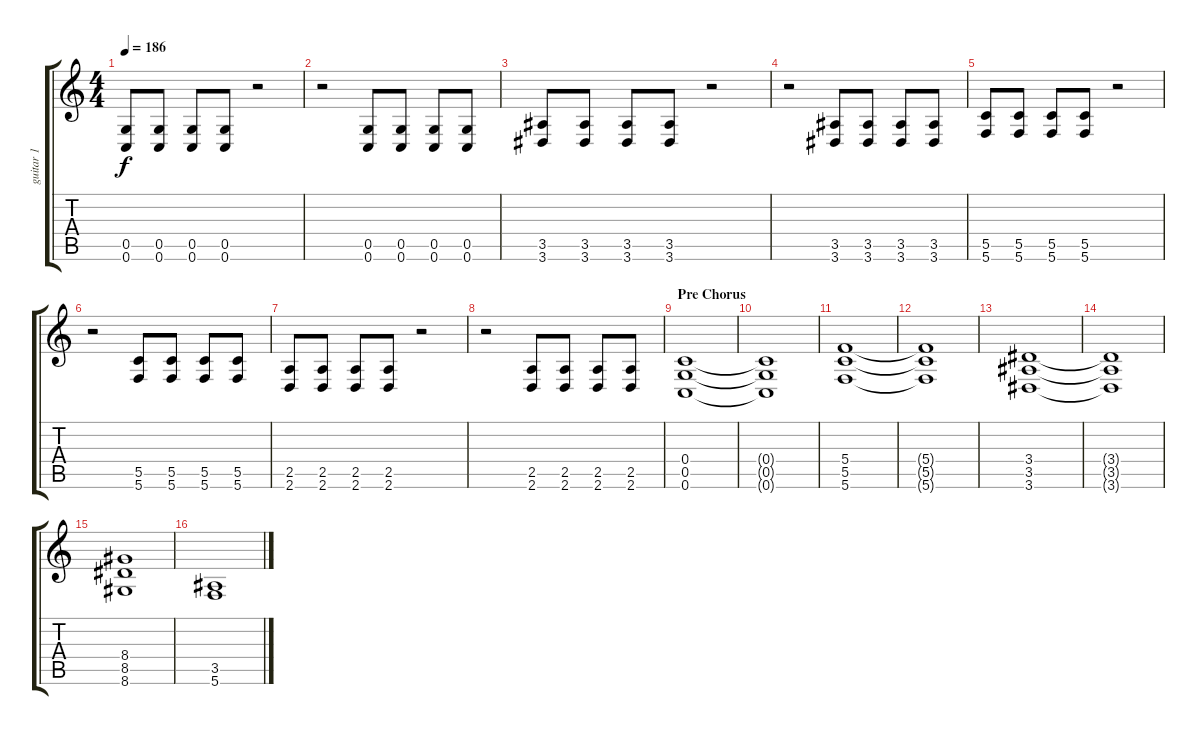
\track ("guitar 1" "guitar 1") {instrument distortionguitar}
\staff {score tabs}
\tuning (D4 A3 F3 C3 G2 C2) {hide}
\ts (4 4)
\tempo 186
\clef g2
\ks c
(0.5 0.6).8{dy f} (0.5 0.6).8 (0.5 0.6).8 (0.5 0.6).8 r.2 |
r.2 (0.5 0.6).8 (0.5 0.6).8 (0.5 0.6).8 (0.5 0.6).8 |
(3.5 3.6).8 (3.5 3.6).8 (3.5 3.6).8 (3.5 3.6).8 r.2 |
r.2 (3.5 3.6).8 (3.5 3.6).8 (3.5 3.6).8 (3.5 3.6).8 |
(5.5 5.6).8 (5.5 5.6).8 (5.5 5.6).8 (5.5 5.6).8 r.2 |
r.2 (5.5 5.6).8 (5.5 5.6).8 (5.5 5.6).8 (5.5 5.6).8 |
(2.5 2.6).8 (2.5 2.6).8 (2.5 2.6).8 (2.5 2.6).8 r.2 |
r.2 (2.5 2.6).8 (2.5 2.6).8 (2.5 2.6).8 (2.5 2.6).8 |
\section ("" "Pre Chorus")
(0.4 0.5 0.6).1 |
(0.4{t} 0.5{t} 0.6{t}).1 |
(5.4 5.5 5.6).1 |
(5.4{t} 5.5{t} 5.6{t}).1 |
(3.4 3.5 3.6).1 |
(3.4{t} 3.5{t} 3.6{t}).1 |
(8.4 8.5 8.6).1 |
(3.5 5.6).1
